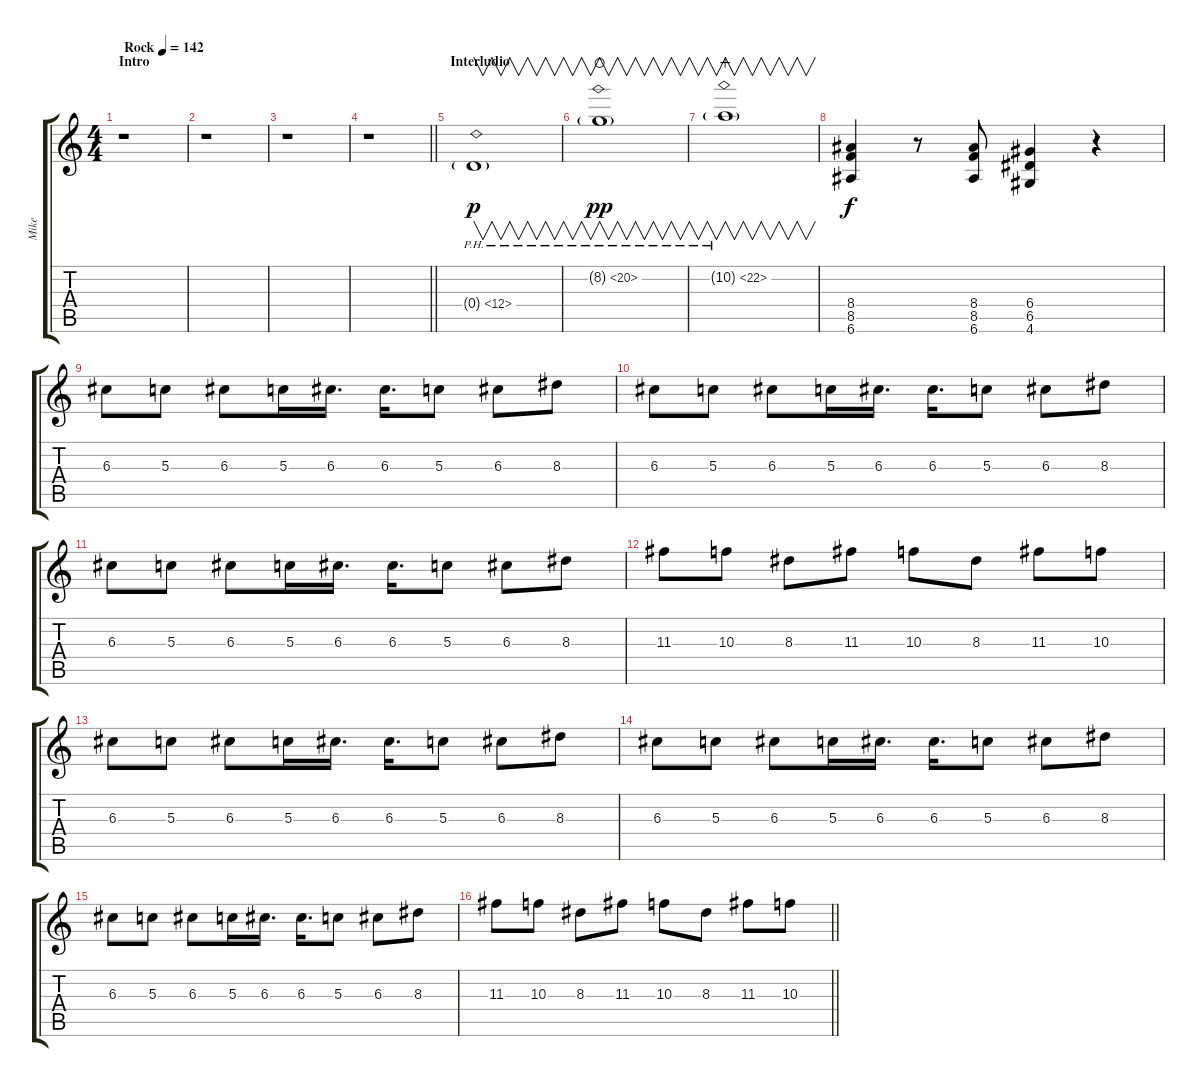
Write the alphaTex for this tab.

\track ("Mike" "Mike") {instrument distortionguitar}
\staff {score tabs}
\tuning (E4 B3 G3 D3 A2 E2) {hide}
\ts (4 4)
\section ("" "Intro")
\tempo (142 "Rock")
\clef g2
\ks c
r.1{dy p instrument distortionguitar} |
r.1 |
r.1 |
\barLineRight lightlight
r.1 |
\section ("" "Interludio")
0.4{ph 12 g}.1{v} |
8.2{ph 12 g}.1{v dy pp waho} |
10.2{ph 12 g}.1{v wahc} |
(8.4 8.5 6.6).4{dy f} r.8 (8.4 8.5 6.6).8 (6.4 6.5 4.6).4 r.4 |
6.3.8 5.3.8 6.3.8 5.3.16 6.3.16{d} 6.3.16{d} 5.3.8 6.3.8 8.3.8 |
6.3.8 5.3.8 6.3.8 5.3.16 6.3.16{d} 6.3.16{d} 5.3.8 6.3.8 8.3.8 |
6.3.8 5.3.8 6.3.8 5.3.16 6.3.16{d} 6.3.16{d} 5.3.8 6.3.8 8.3.8 |
11.3.8 10.3.8 8.3.8 11.3.8 10.3.8 8.3.8 11.3.8 10.3.8 |
6.3.8 5.3.8 6.3.8 5.3.16 6.3.16{d} 6.3.16{d} 5.3.8 6.3.8 8.3.8 |
6.3.8 5.3.8 6.3.8 5.3.16 6.3.16{d} 6.3.16{d} 5.3.8 6.3.8 8.3.8 |
6.3.8 5.3.8 6.3.8 5.3.16 6.3.16{d} 6.3.16{d} 5.3.8 6.3.8 8.3.8 |
\barLineRight lightlight
11.3.8 10.3.8 8.3.8 11.3.8 10.3.8 8.3.8 11.3.8 10.3.8
